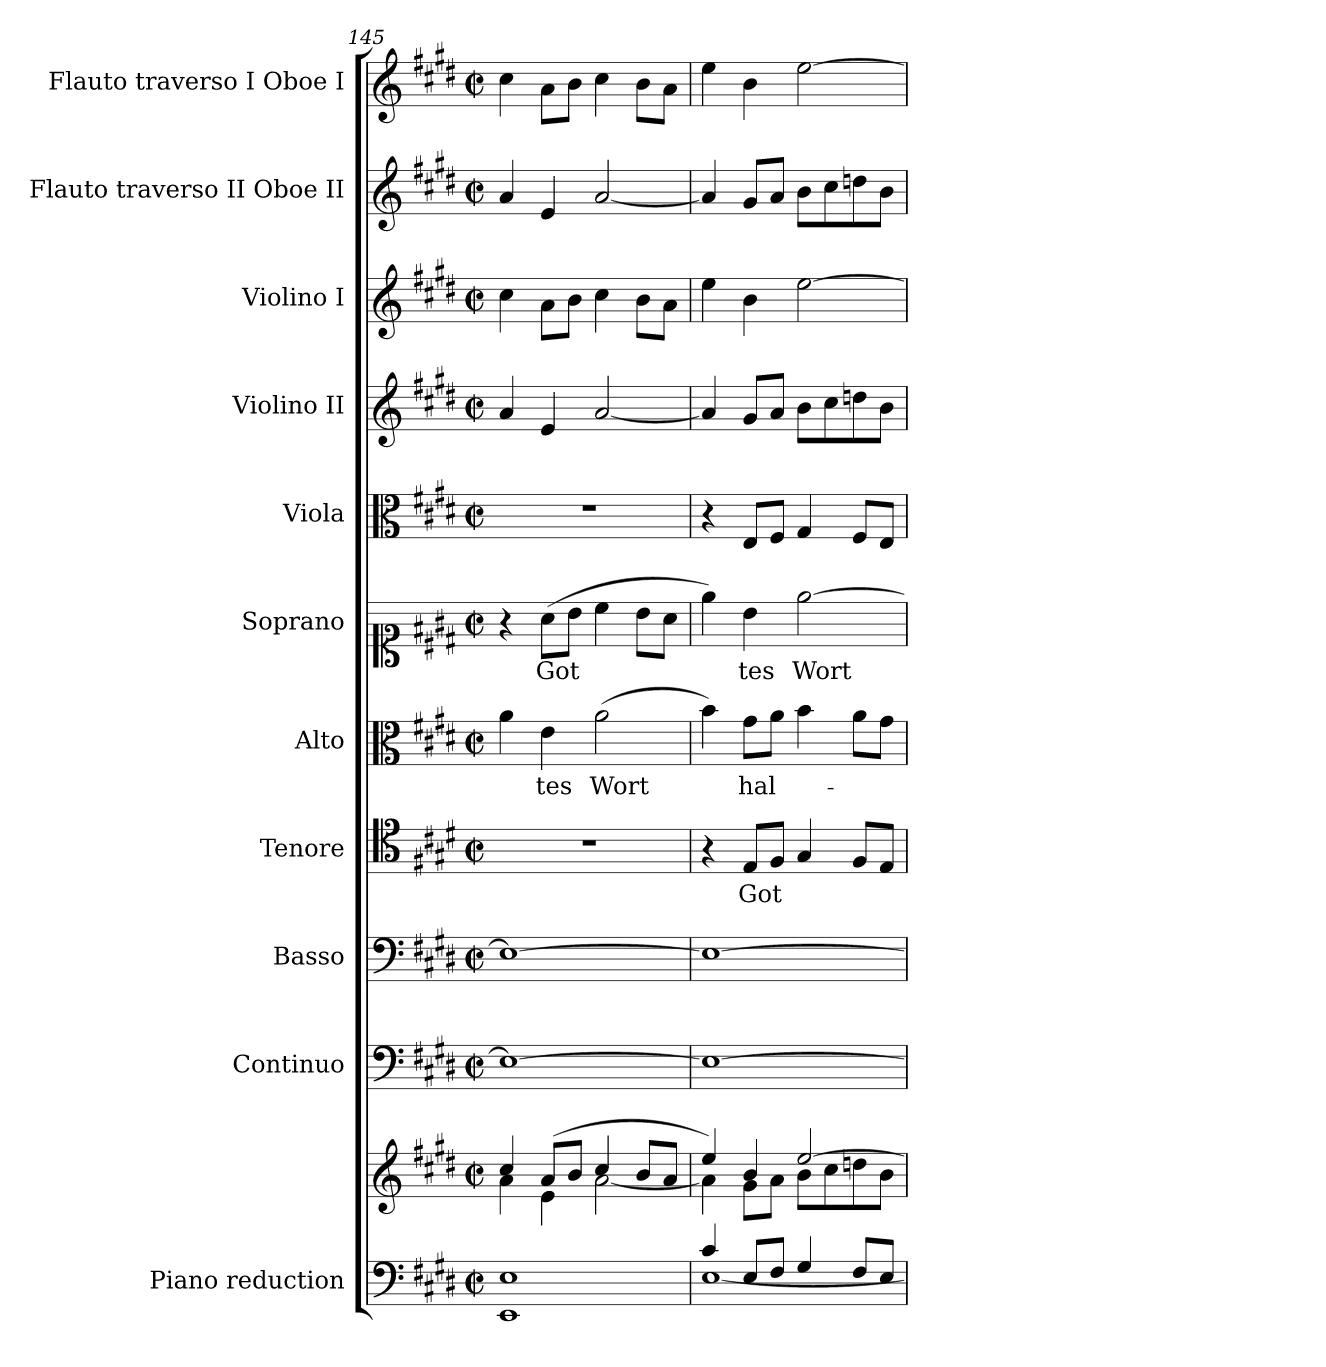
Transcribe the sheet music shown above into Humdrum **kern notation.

**kern	**kern	**kern	**kern	**kern	**text	**kern	**text	**kern	**text	**kern	**kern	**kern	**kern	**kern
*part11	*part11	*part10	*part9	*part8	*part8	*part7	*part7	*part6	*part6	*part5	*part4	*part3	*part2	*part1
*staff12	*staff11	*staff10	*staff9	*staff8	*staff8	*staff7	*staff7	*staff6	*staff6	*staff5	*staff4	*staff3	*staff2	*staff1
*I"Piano reduction	*	*I"Continuo	*I"Basso	*I"Tenore	*	*I"Alto	*	*I"Soprano	*	*I"Viola	*I"Violino II	*I"Violino I	*I"Flauto traverso II Oboe II	*I"Flauto traverso I Oboe I
*I'Pno	*	*	*	*	*	*	*	*	*	*	*	*	*I'Ob	*I'Ob
*clefF4	*clefG2	*clefF4	*clefF4	*clefC4	*	*clefC3	*	*clefC1	*	*clefC3	*clefG2	*clefG2	*clefG2	*clefG2
*k[f#c#g#d#]	*k[f#c#g#d#]	*k[f#c#g#d#]	*k[f#c#g#d#]	*k[f#c#g#d#]	*	*k[f#c#g#d#]	*	*k[f#c#g#d#]	*	*k[f#c#g#d#]	*k[f#c#g#d#]	*k[f#c#g#d#]	*k[f#c#g#d#]	*k[f#c#g#d#]
*M2/2	*M2/2	*M2/2	*M2/2	*M2/2	*	*M2/2	*	*M2/2	*	*M2/2	*M2/2	*M2/2	*M2/2	*M2/2
*met(c|)	*met(c|)	*met(c|)	*met(c|)	*met(c|)	*	*met(c|)	*	*met(c|)	*	*met(c|)	*met(c|)	*met(c|)	*met(c|)	*met(c|)
=145	=145	=145	=145	=145	=145	=145	=145	=145	=145	=145	=145	=145	=145	=145
*	*^	*	*	*	*	*	*	*	*	*	*	*	*	*
1EE 1E	4cc#/	4a\	1E_	1E_	1r	.	4a\	.	4r	.	1r	4a/	4cc#\	4a/	4cc#\
!	!	!	!	!	!	!	!	!LO:LY:b	!	!LO:LY:b	!	!	!	!	!
.	(>8a/L	4e\	.	.	.	.	4e\	tes	(>8a\L	Got	.	4e/	8a\L	4e/	8a\L
.	8b/J	.	.	.	.	.	.	.	8b\J	.	.	.	8b\J	.	8b\J
!	!	!	!	!	!	!	!	!LO:LY:b	!	!	!	!	!	!	!
.	4cc#/	[2a\	.	.	.	.	(>2a\	Wort	4cc#\	.	.	[2a/	4cc#\	[2a/	4cc#\
.	8b/L	.	.	.	.	.	.	.	8b\L	.	.	.	8b\L	.	8b\L
.	8a/J	.	.	.	.	.	.	.	8a\J	.	.	.	8a\J	.	8a\J
=146	=146	=146	=146	=146	=146	=146	=146	=146	=146	=146	=146	=146	=146	=146	=146
*^	*	*	*	*	*	*	*	*	*	*	*	*	*	*	*
4c#/	[1E	4ee/)	4a\]	1E_	1E_	4r	.	4b\)	.	4ee\)	.	4r	4a/]	4ee\	4a/]	4ee\
!	!	!	!	!	!	!	!LO:LY:b	!	!LO:LY:b	!	!LO:LY:b	!	!	!	!	!
8E/L	.	4b/	8g#\L	.	.	8E/L	Got	8g#\L	hal-	4b\	tes	8E/L	8g#/L	4b\	8g#/L	4b\
8F#/J	.	.	8a\J	.	.	8F#/J	.	8a\J	.	.	.	8F#/J	8a/J	.	8a/J	.
!	!	!	!	!	!	!	!	!	!	!	!LO:LY:b	!	!	!	!	!
4G#/	.	[2ee/	8b\L	.	.	4G#/	.	4b\	.	[2ee\	Wort	4G#/	8b\L	[2ee\	8b\L	[2ee\
.	.	.	8cc#\	.	.	.	.	.	.	.	.	.	8cc#\	.	8cc#\	.
8F#/L	.	.	8ddn\	.	.	8F#/L	.	8a\L	.	.	.	8F#/L	8ddn\	.	8ddn\	.
8E/J	.	.	8b\J	.	.	8E/J	.	8g#\J	.	.	.	8E/J	8b\J	.	8b\J	.
*v	*v	*	*	*	*	*	*	*	*	*	*	*	*	*	*	*
*	*v	*v	*	*	*	*	*	*	*	*	*	*	*	*	*
=	=	=	=	=	=	=	=	=	=	=	=	=	=	=
*-	*-	*-	*-	*-	*-	*-	*-	*-	*-	*-	*-	*-	*-	*-
